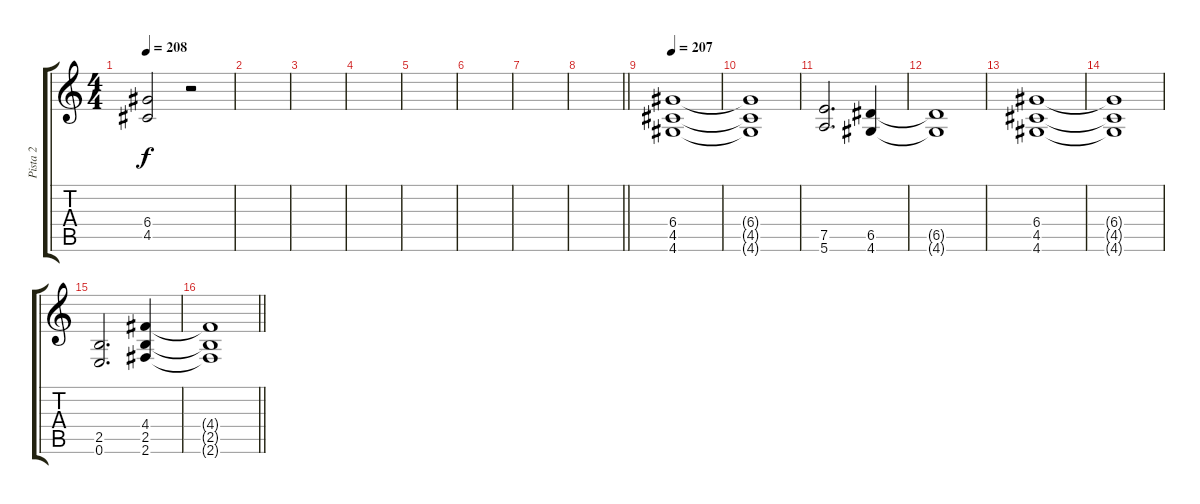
\track ("Pista 2" "Pista 2") {instrument distortionguitar}
\staff {score tabs}
\tuning (E4 B3 G3 D3 A2 E2) {hide}
\ts (4 4)
\tempo 208
\clef g2
\ks c
(6.4 4.5).2{dy f} r.2 |
|
|
|
|
|
|
\barLineRight lightlight
|
\section ("" "")
\tempo 207
(6.4 4.5 4.6).1 |
(6.4{t} 4.5{t} 4.6{t}).1 |
(7.5 5.6).2{d} (6.5 4.6).4 |
(6.5{t} 4.6{t}).1 |
(6.4 4.5 4.6).1 |
(6.4{t} 4.5{t} 4.6{t}).1 |
(2.5 0.6).2{d} (4.4 2.5 2.6).4 |
\barLineRight lightlight
(4.4{t} 2.5{t} 2.6{t}).1
